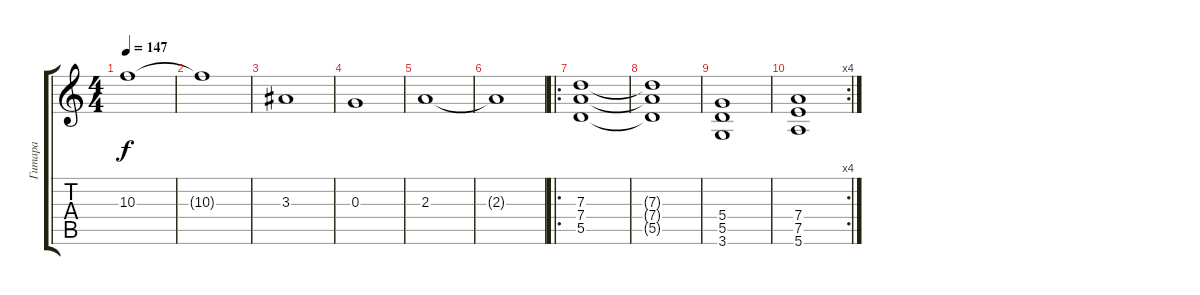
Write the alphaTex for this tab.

\track ("Гитара" "Гитара") {instrument electricguitarjazz}
\staff {score tabs}
\tuning (E4 B3 G3 D3 A2 E2) {hide}
\ts (4 4)
\tempo 147
\clef g2
\ks c
10.3.1{dy f} |
10.3{t}.1 |
3.3.1 |
0.3.1 |
2.3.1 |
2.3{t}.1 |
\ro
(7.3 7.4 5.5).1{instrument overdrivenguitar} |
(7.3{t} 7.4{t} 5.5{t}).1 |
(5.4 5.5 3.6).1 |
\rc 4
(7.4 7.5 5.6).1
